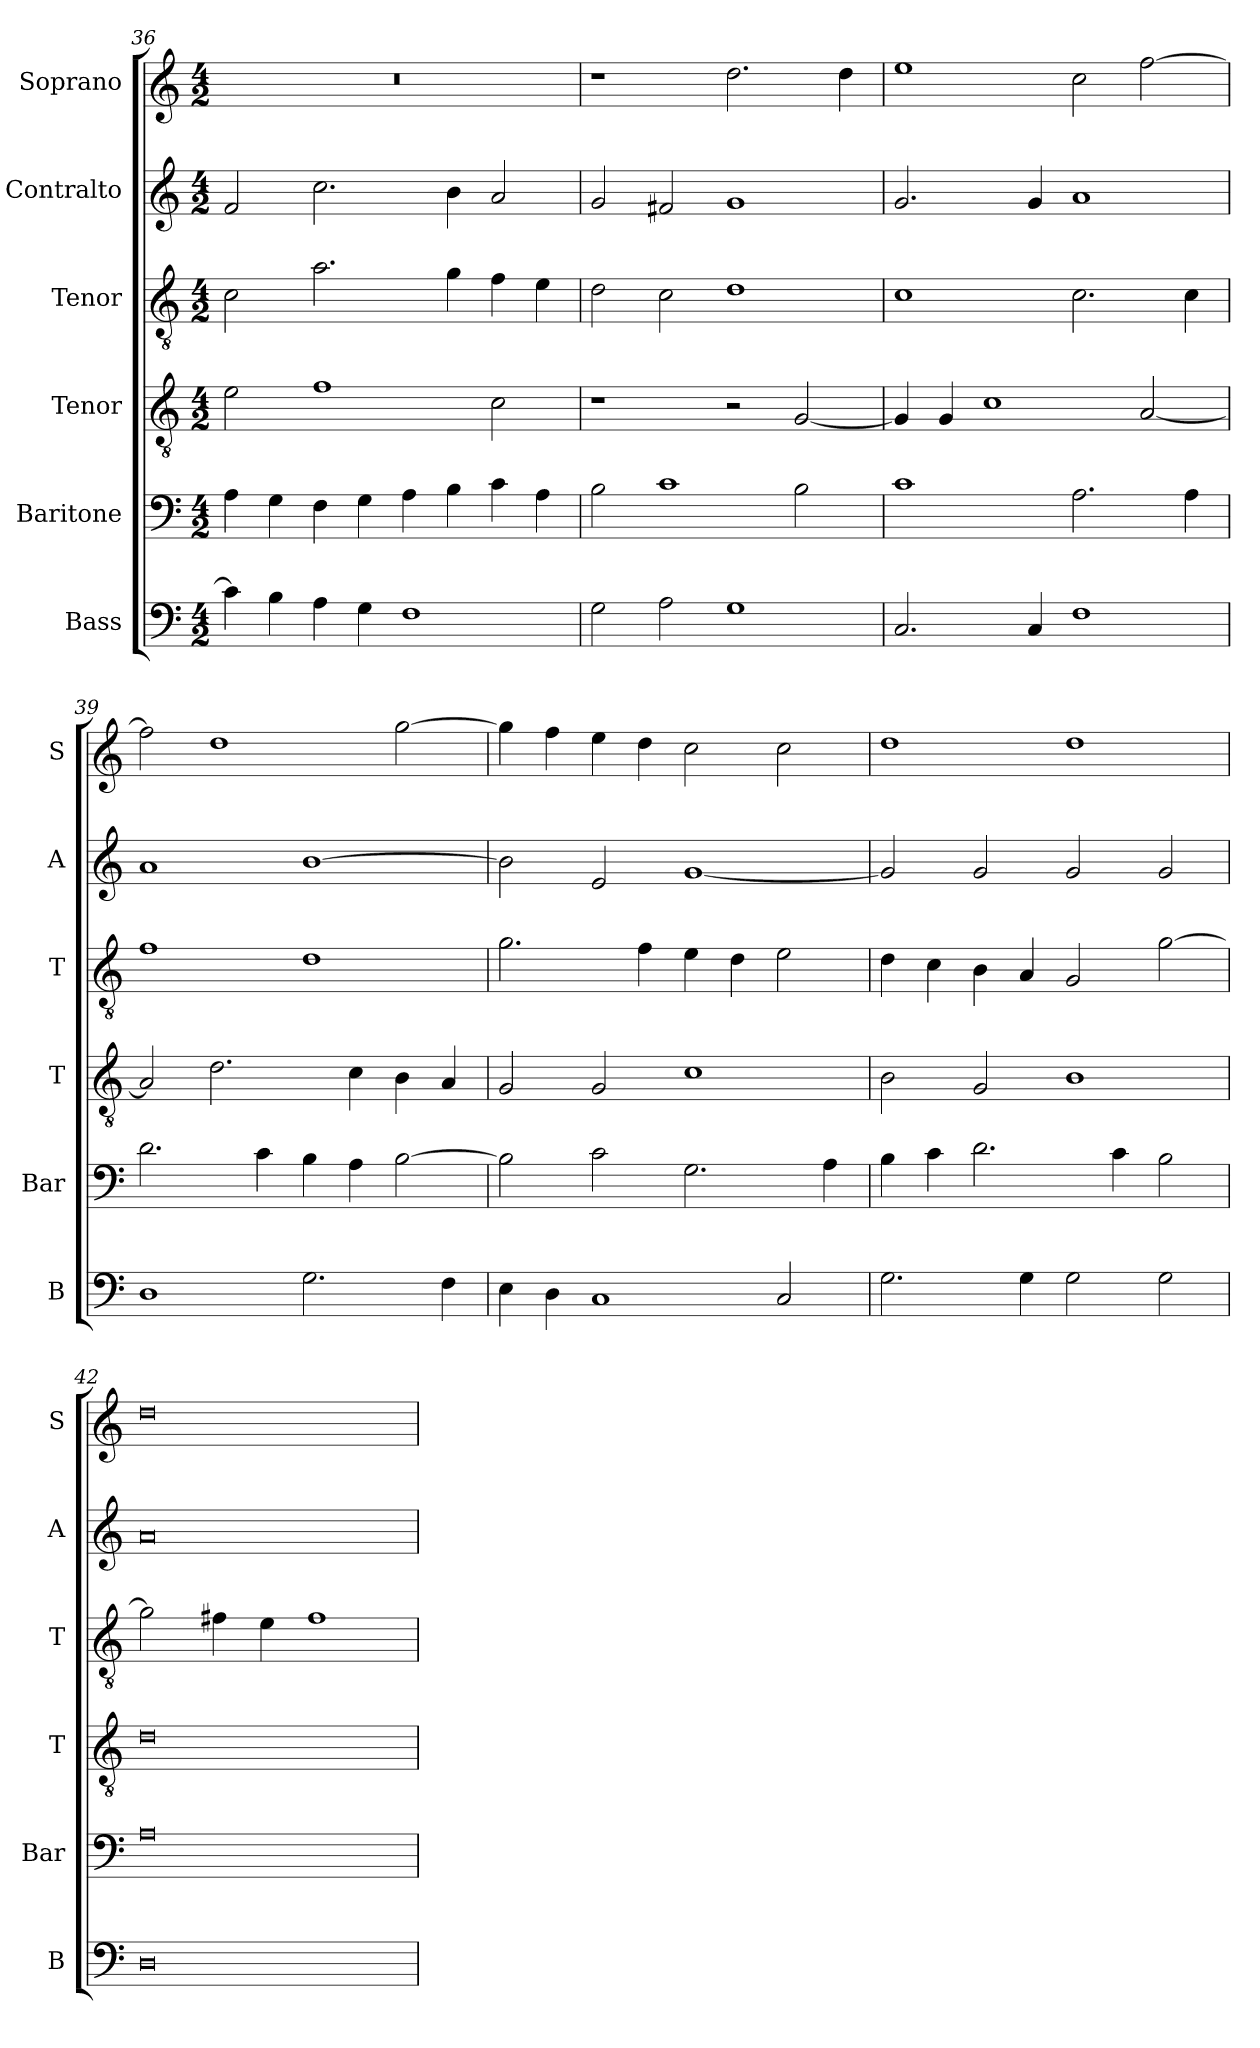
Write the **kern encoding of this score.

**kern	**kern	**kern	**kern	**kern	**kern
*part6	*part5	*part4	*part3	*part2	*part1
*staff6	*staff5	*staff4	*staff3	*staff2	*staff1
*I"Bass	*I"Baritone	*I"Tenor	*I"Tenor	*I"Contralto	*I"Soprano
*I'B	*I'Bar	*I'T	*I'T	*I'A	*I'S
*clefF4	*clefF4	*clefGv2	*clefGv2	*clefG2	*clefG2
*k[]	*k[]	*k[]	*k[]	*k[]	*k[]
*G:mix	*G:mix	*G:mix	*G:mix	*G:mix	*G:mix
*M4/2	*M4/2	*M4/2	*M4/2	*M4/2	*M4/2
=36	=36	=36	=36	=36	=36
4c]	4A	2e	2c	2f	0r
4B	4G	.	.	.	.
4A	4F	1f	2.a	2.cc	.
4G	4G	.	.	.	.
1F	4A	.	.	.	.
.	4B	.	4g	4b	.
.	4c	2c	4f	2a	.
.	4A	.	4e	.	.
=37	=37	=37	=37	=37	=37
2G	2B	1r	2d	2g	1r
2A	1c	.	2c	2f#X	.
1G	.	2r	1d	1g	2.dd
.	2B	[2G	.	.	.
.	.	.	.	.	4dd
=38	=38	=38	=38	=38	=38
2.C	1c	4G]	1c	2.g	1ee
.	.	4G	.	.	.
.	.	1c	.	.	.
4C	.	.	.	4g	.
1F	2.A	.	2.c	1a	2cc
.	.	[2A	.	.	[2ff
.	4A	.	4c	.	.
=39	=39	=39	=39	=39	=39
1D	2.d	2A]	1f	1a	2ff]
.	.	2.d	.	.	1dd
.	4c	.	.	.	.
2.G	4B	.	1d	[1b	.
.	4A	4c	.	.	.
.	[2B	4B	.	.	[2gg
4F	.	4A	.	.	.
=40	=40	=40	=40	=40	=40
4E	2B]	2G	2.g	2b]	4gg]
4D	.	.	.	.	4ff
1C	2c	2G	.	2e	4ee
.	.	.	4f	.	4dd
.	2.G	1c	4e	[1g	2cc
.	.	.	4d	.	.
2C	.	.	2e	.	2cc
.	4A	.	.	.	.
=41	=41	=41	=41	=41	=41
2.G	4B	2B	4d	2g]	1dd
.	4c	.	4c	.	.
.	2.d	2G	4B	2g	.
4G	.	.	4A	.	.
2G	.	1B	2G	2g	1dd
.	4c	.	.	.	.
2G	2B	.	[2g	2g	.
=42	=42	=42	=42	=42	=42
0D	0A	0d	2g]	0a	0dd
.	.	.	4f#X	.	.
.	.	.	4e	.	.
.	.	.	1f#	.	.
=	=	=	=	=	=
*-	*-	*-	*-	*-	*-
